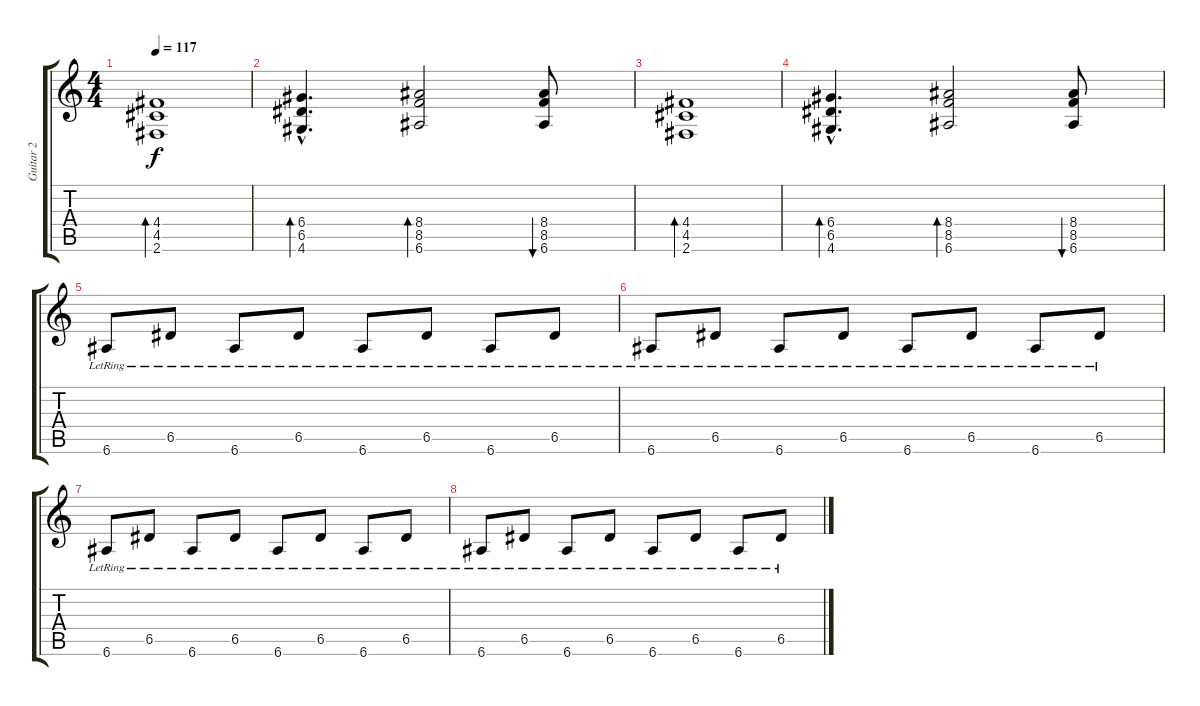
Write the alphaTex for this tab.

\track ("Guitar 2" "Guitar 2") {instrument electricguitarclean}
\staff {score tabs}
\tuning (E4 B3 G3 D3 A2 E2) {hide}
\ts (4 4)
\tempo 117
\clef g2
\ks c
(4.4 4.5 2.6).1{bd 60 dy f} |
(6.4{hac} 6.5{hac} 4.6{hac}).4{d bd 60} (8.4 8.5 6.6).2{bd 60} (8.4 8.5 6.6).8{bu 60} |
(4.4 4.5 2.6).1{bd 60} |
(6.4{hac} 6.5{hac} 4.6{hac}).4{d bd 60} (8.4 8.5 6.6).2{bd 60} (8.4 8.5 6.6).8{bu 60} |
6.6{lr}.8 6.5{lr}.8 6.6{lr}.8 6.5{lr}.8 6.6{lr}.8 6.5{lr}.8 6.6{lr}.8 6.5{lr}.8 |
6.6{lr}.8 6.5{lr}.8 6.6{lr}.8 6.5{lr}.8 6.6{lr}.8 6.5{lr}.8 6.6{lr}.8 6.5{lr}.8 |
6.6{lr}.8 6.5{lr}.8 6.6{lr}.8 6.5{lr}.8 6.6{lr}.8 6.5{lr}.8 6.6{lr}.8 6.5{lr}.8 |
6.6{lr}.8 6.5{lr}.8 6.6{lr}.8 6.5{lr}.8 6.6{lr}.8 6.5{lr}.8 6.6{lr}.8 6.5{lr}.8
